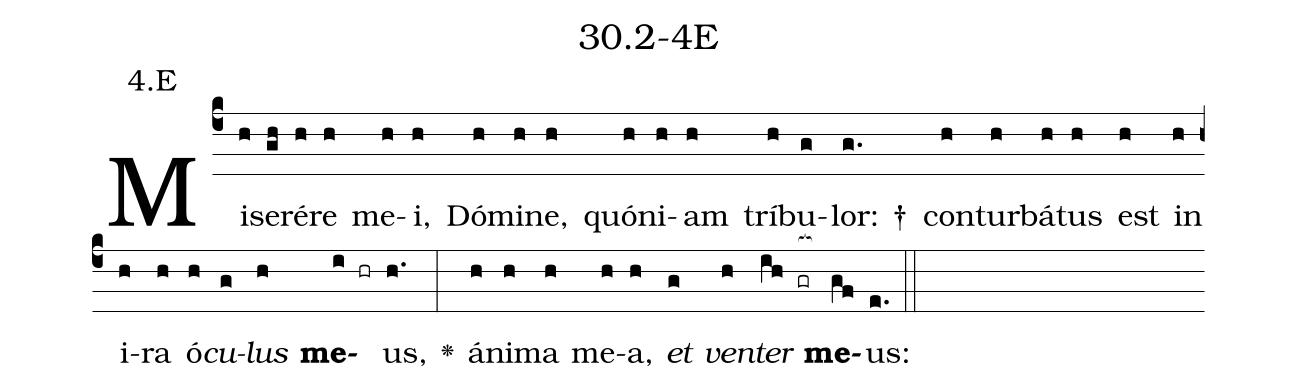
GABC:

name: 30.2-4E;
annotation: 4.E;
%%
(c4)Mi(h)se(gh)ré(h)re(h) me(h)i,(h) Dó(h)mi(h)ne,(h) quón(h)i(h)am(h) trí(h)bu(g)lor: †(g.) con(h)tur(h)bá(h)tus(h) est(h) in(h) i(h)ra(h) ó(h)<i>cu</i>(g)<i>lus</i>(h) <b>me</b>(i hr)us,(h.) <v>\greheightstar</v>(:) á(h)ni(h)ma(h) me(h)a,(h) <i>et</i>(g) <i>ven</i>(h)<i>ter</i>(ih gr[ocb:1{]) <b>me</b>(gf[ocb:0}])us:(e.) (::)


%E(h) u(g) o(h) u(ih) a(gf) e.(e.) (::)
